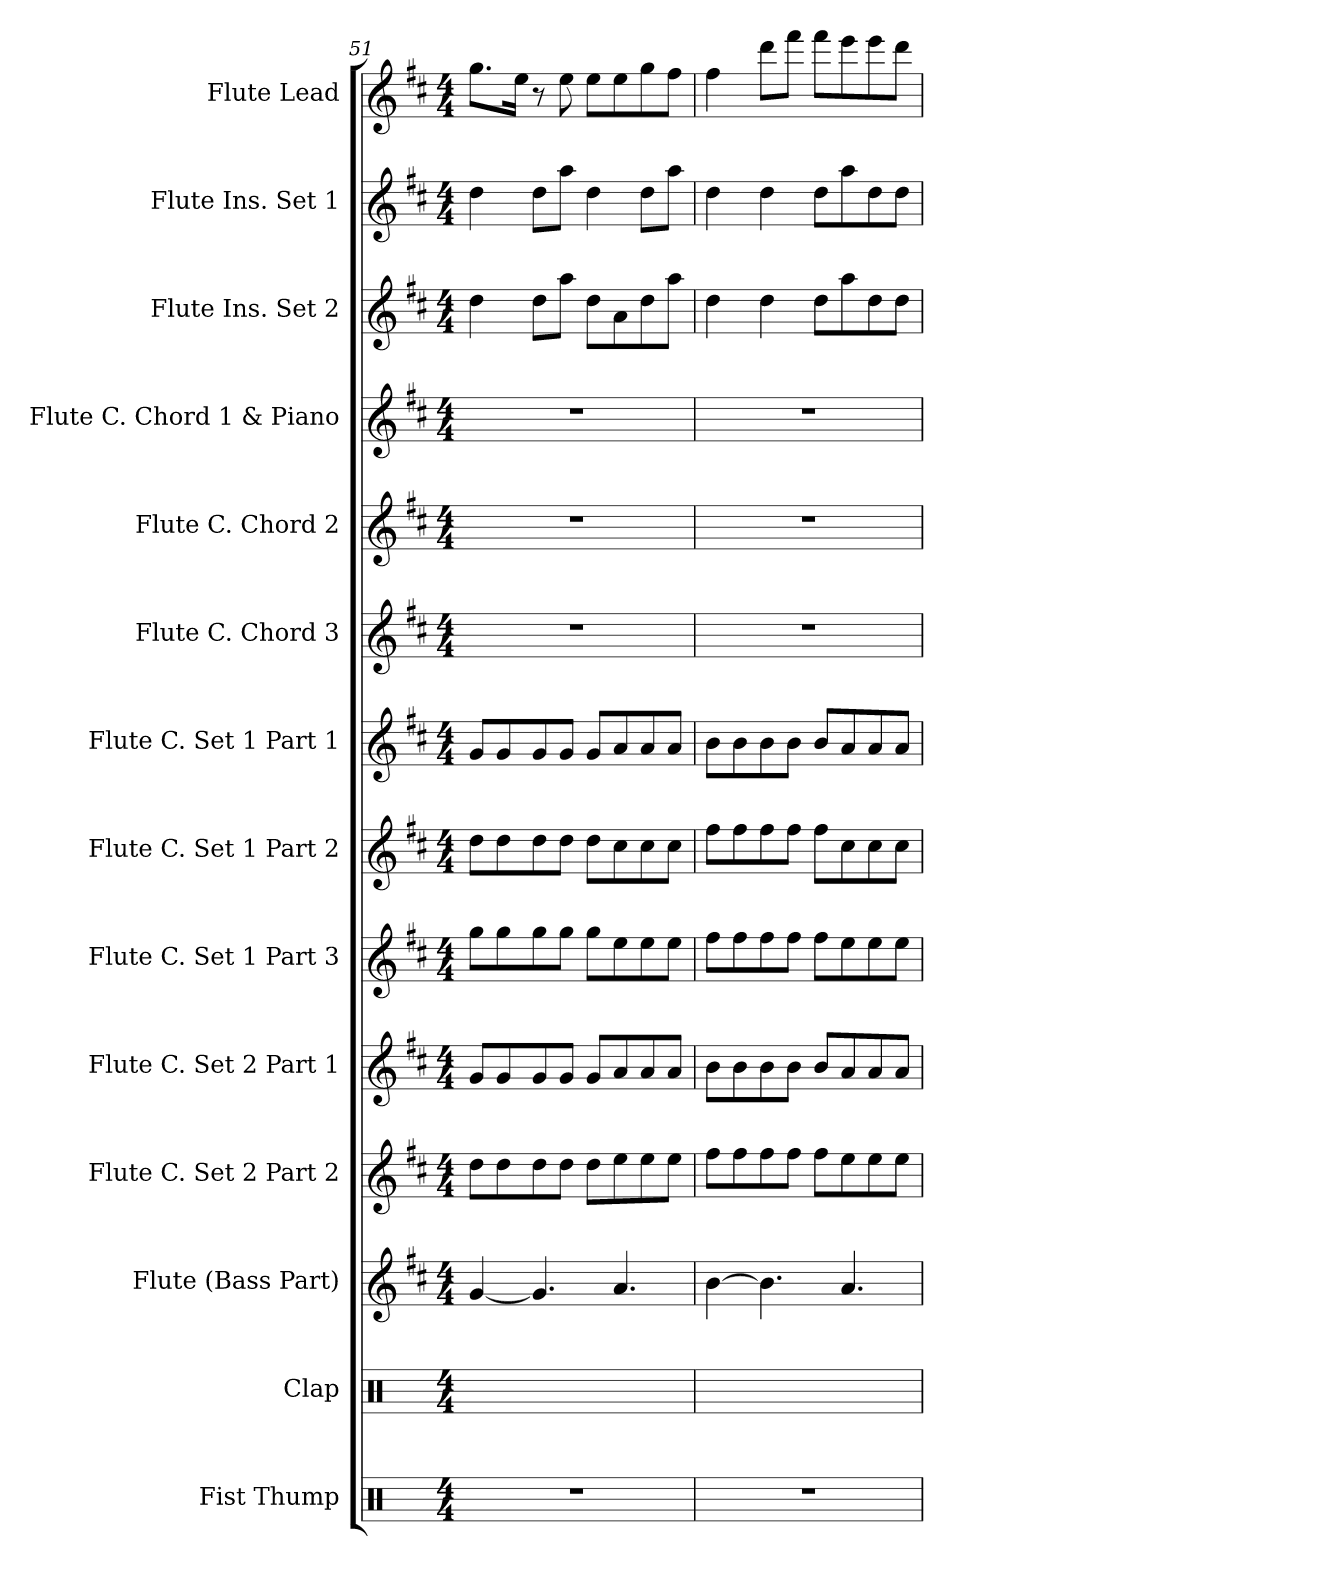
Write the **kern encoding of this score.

**kern	**kern	**kern	**kern	**kern	**kern	**kern	**kern	**kern	**kern	**kern	**kern	**kern	**kern
*part14	*part13	*part12	*part11	*part10	*part9	*part8	*part7	*part6	*part5	*part4	*part3	*part2	*part1
*staff14	*staff13	*staff12	*staff11	*staff10	*staff9	*staff8	*staff7	*staff6	*staff5	*staff4	*staff3	*staff2	*staff1
*I"Fist Thump	*I"Clap	*I"Flute (Bass Part)	*I"Flute C. Set 2 Part 2	*I"Flute C. Set 2 Part 1	*I"Flute C. Set 1 Part 3	*I"Flute C. Set 1 Part 2	*I"Flute C. Set 1 Part 1	*I"Flute C. Chord 3	*I"Flute C. Chord 2	*I"Flute C. Chord 1 &amp; Piano	*I"Flute Ins. Set 2	*I"Flute Ins. Set 1	*I"Flute Lead
*I'F.T.	*I'C.	*I'Fl. (BP)	*I'Fl. CS2 P2	*I'Fl. CS2 P1	*I'Fl. CS1 P3	*I'Fl. CS1 P2	*I'Fl. CS1 P1	*I'Fl. CC3	*I'Fl. CC2	*I'Fl. CC1 &amp; P	*I'Fl. IS2	*I'Fl. IS1	*I'Fl. Le.
*clefX	*clefX	*clefG2	*clefG2	*clefG2	*clefG2	*clefG2	*clefG2	*clefG2	*clefG2	*clefG2	*clefG2	*clefG2	*clefG2
*k[]	*k[]	*k[f#c#]	*k[f#c#]	*k[f#c#]	*k[f#c#]	*k[f#c#]	*k[f#c#]	*k[f#c#]	*k[f#c#]	*k[f#c#]	*k[f#c#]	*k[f#c#]	*k[f#c#]
*M4/4	*M4/4	*M4/4	*M4/4	*M4/4	*M4/4	*M4/4	*M4/4	*M4/4	*M4/4	*M4/4	*M4/4	*M4/4	*M4/4
=51	=51	=51	=51	=51	=51	=51	=51	=51	=51	=51	=51	=51	=51
1r	4R/	[4g/	8dd\L	8g/L	8gg\L	8dd\L	8g/L	1r	1r	1r	4dd\	4dd\	8.gg\L
.	.	.	8dd\	8g/	8gg\	8dd\	8g/	.	.	.	.	.	.
.	.	.	.	.	.	.	.	.	.	.	.	.	16ee\Jk
.	4R/	4.g/]	8dd\	8g/	8gg\	8dd\	8g/	.	.	.	8dd\L	8dd\L	8r
.	.	.	8dd\J	8g/J	8gg\J	8dd\J	8g/J	.	.	.	8aa\J	8aa\J	8ee\
.	4R/	.	8dd\L	8g/L	8gg\L	8dd\L	8g/L	.	.	.	8dd\L	4dd\	8ee\L
.	.	4.a/	8ee\	8a/	8ee\	8cc#\	8a/	.	.	.	8a\	.	8ee\
.	4R/	.	8ee\	8a/	8ee\	8cc#\	8a/	.	.	.	8dd\	8dd\L	8gg\
.	.	.	8ee\J	8a/J	8ee\J	8cc#\J	8a/J	.	.	.	8aa\J	8aa\J	8ff#\J
=52	=52	=52	=52	=52	=52	=52	=52	=52	=52	=52	=52	=52	=52
1r	4R/	[4b\	8ff#\L	8b\L	8ff#\L	8ff#\L	8b\L	1r	1r	1r	4dd\	4dd\	4ff#\
.	.	.	8ff#\	8b\	8ff#\	8ff#\	8b\	.	.	.	.	.	.
.	4R/	4.b\]	8ff#\	8b\	8ff#\	8ff#\	8b\	.	.	.	4dd\	4dd\	8ddd\L
.	.	.	8ff#\J	8b\J	8ff#\J	8ff#\J	8b\J	.	.	.	.	.	8fff#\J
.	4R/	.	8ff#\L	8b/L	8ff#\L	8ff#\L	8b/L	.	.	.	8dd\L	8dd\L	8fff#\L
.	.	4.a/	8ee\	8a/	8ee\	8cc#\	8a/	.	.	.	8aa\	8aa\	8eee\
.	4R/	.	8ee\	8a/	8ee\	8cc#\	8a/	.	.	.	8dd\	8dd\	8eee\
.	.	.	8ee\J	8a/J	8ee\J	8cc#\J	8a/J	.	.	.	8dd\J	8dd\J	8ddd\J
=	=	=	=	=	=	=	=	=	=	=	=	=	=
*-	*-	*-	*-	*-	*-	*-	*-	*-	*-	*-	*-	*-	*-
